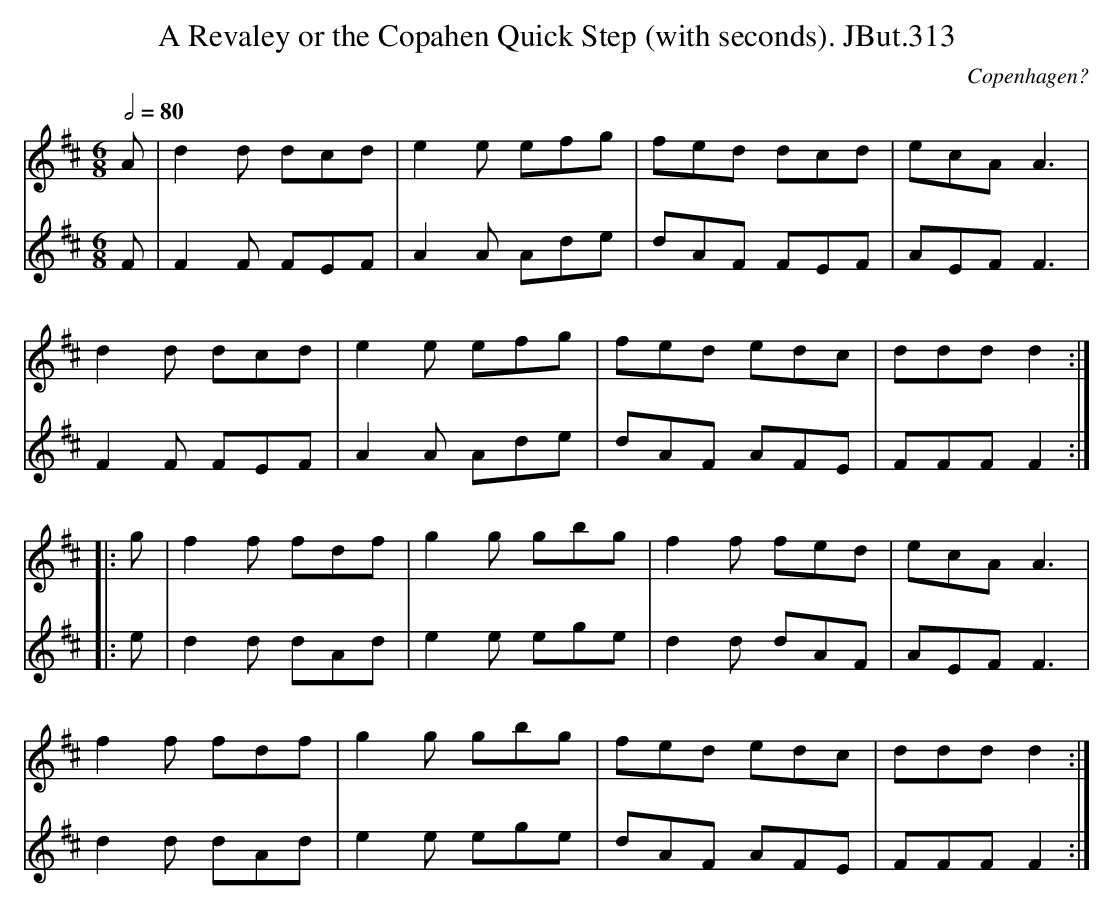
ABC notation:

X:1
T:Revaley or the Copahen Quick Step (with seconds). JBut.313, A
C:Copenhagen?
M:6/8
L:1/8
Q:1/2=80
K:D
V:1
A|d2d dcd|e2e efg|fed dcd|ecA A3|
d2d dcd|e2e efg|fed edc|ddd d2:|
|:g|f2f fdf|g2g gbg|f2f fed|ecA A3|
f2f fdf|g2g gbg|fed edc|ddd d2:|
V:2
F|F2F FEF|A2A Ade|dAF FEF|AEF F3|
F2F FEF|A2A Ade|dAF AFE|FFF F2:|
|:e|d2d dAd|e2e ege|d2d dAF|AEF F3|
d2d dAd|e2e ege|dAF AFE|FFF F2:|
